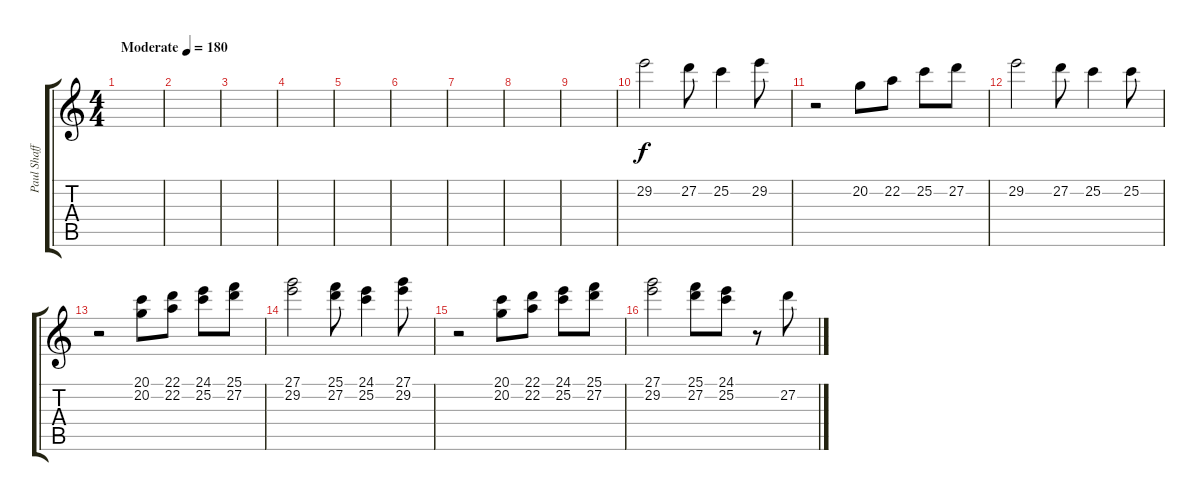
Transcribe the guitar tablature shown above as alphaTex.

\track ("Paul Shaffer - Organ" "Paul Shaff") {instrument rockorgan}
\staff {score tabs}
\tuning (E4 B3 G3 D3 A2 E2) {hide}
\ts (4 4)
\tempo (180 "Moderate")
\clef g2
\ks c
|
|
|
|
|
|
|
|
|
29.2.2 27.2.8 25.2.4 29.2.8 |
r.2 20.2.8 22.2.8 25.2.8 27.2.8 |
29.2.2 27.2.8 25.2.4 25.2.8 |
r.2 (20.1 20.2).8 (22.1 22.2).8 (24.1 25.2).8 (25.1 27.2).8 |
(27.1 29.2).2 (25.1 27.2).8 (24.1 25.2).4 (27.1 29.2).8 |
r.2 (20.1 20.2).8 (22.1 22.2).8 (24.1 25.2).8 (25.1 27.2).8 |
(27.1 29.2).2 (25.1 27.2).8 (24.1 25.2).8 r.8 27.2.8
